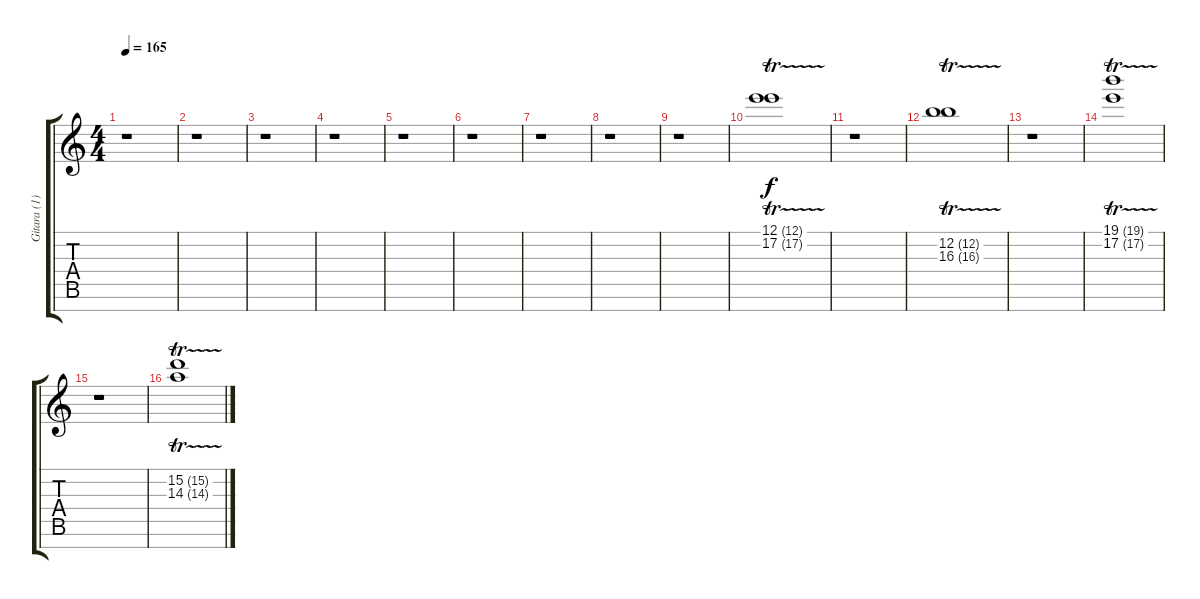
\track ("Gitara (1)" "Gitara (1)") {instrument electricguitarjazz}
\staff {score tabs}
\tuning (E4 B3 G3 D3 A2 E2 B1) {hide}
\ts (4 4)
\tempo 165
\clef g2
\ks c
r.1{dy f} |
r.1 |
r.1 |
r.1 |
r.1 |
r.1 |
r.1 |
r.1 |
r.1 |
(12.1{tr (12 16)} 17.2{tr (17 16)}).1{volume 16 instrument distortionguitar} |
r.1 |
(12.2{tr (12 16)} 16.3{tr (16 16)}).1{volume 16 instrument distortionguitar} |
r.1 |
(19.1{tr (19 16)} 17.2{tr (17 16)}).1{volume 16 instrument distortionguitar} |
r.1 |
(15.2{tr (15 16)} 14.3{tr (14 16)}).1{volume 16 instrument distortionguitar}
